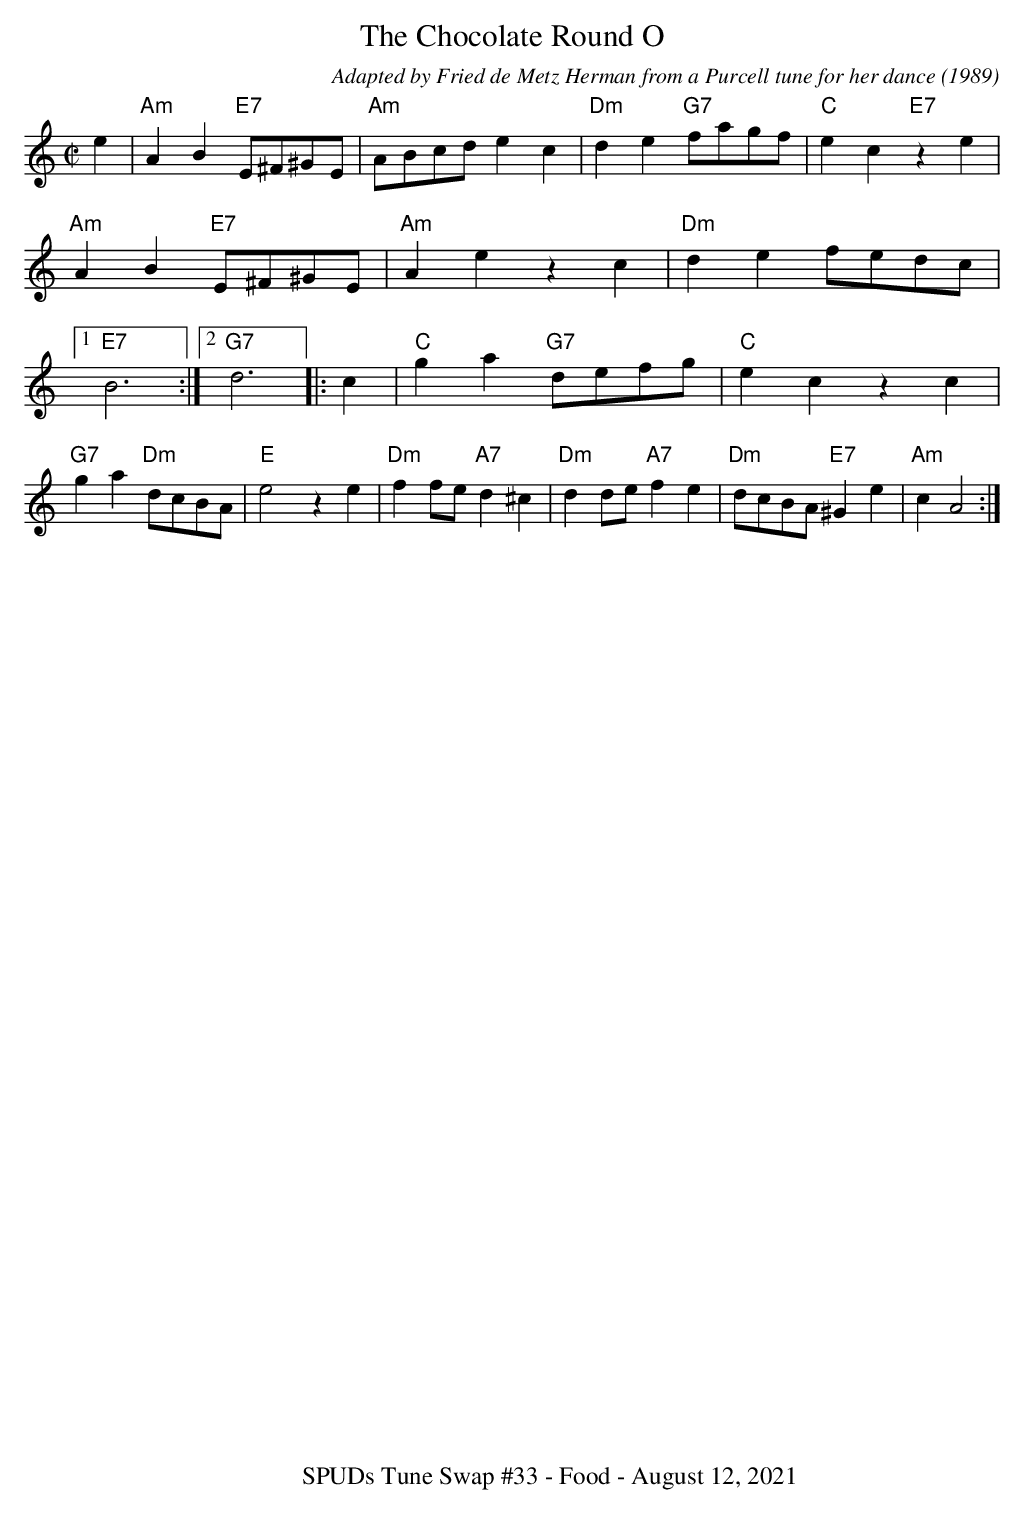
X:1
T: The Chocolate Round O
C: Adapted by Fried de Metz Herman from a Purcell tune for her dance (1989)
M: C|
L: 1/8
Q: 1/2=110
K: Am
e2 \
| "Am"A2B2 "E7"E^F^GE | "Am"ABcd e2c2 | "Dm"d2e2 "G7"fagf | "C"e2c2 "E7"z2e2 | \
"Am"A2B2 "E7"E^F^GE | "Am"A2e2 z2c2 | "Dm"d2e2 fedc |1 "E7"B6 :|[2 "G7"d6 || \
|: ""c2 | "C"g2a2 "G7"defg | "C"e2c2 z2c2 | "G7"g2a2 "Dm"dcBA | "E"e4 z2e2 | \
"Dm"f2fe "A7"d2^c2 | "Dm"d2de "A7"f2e2 | "Dm"dcBA "E7"^G2e2 | "Am"c2 A4 :|
